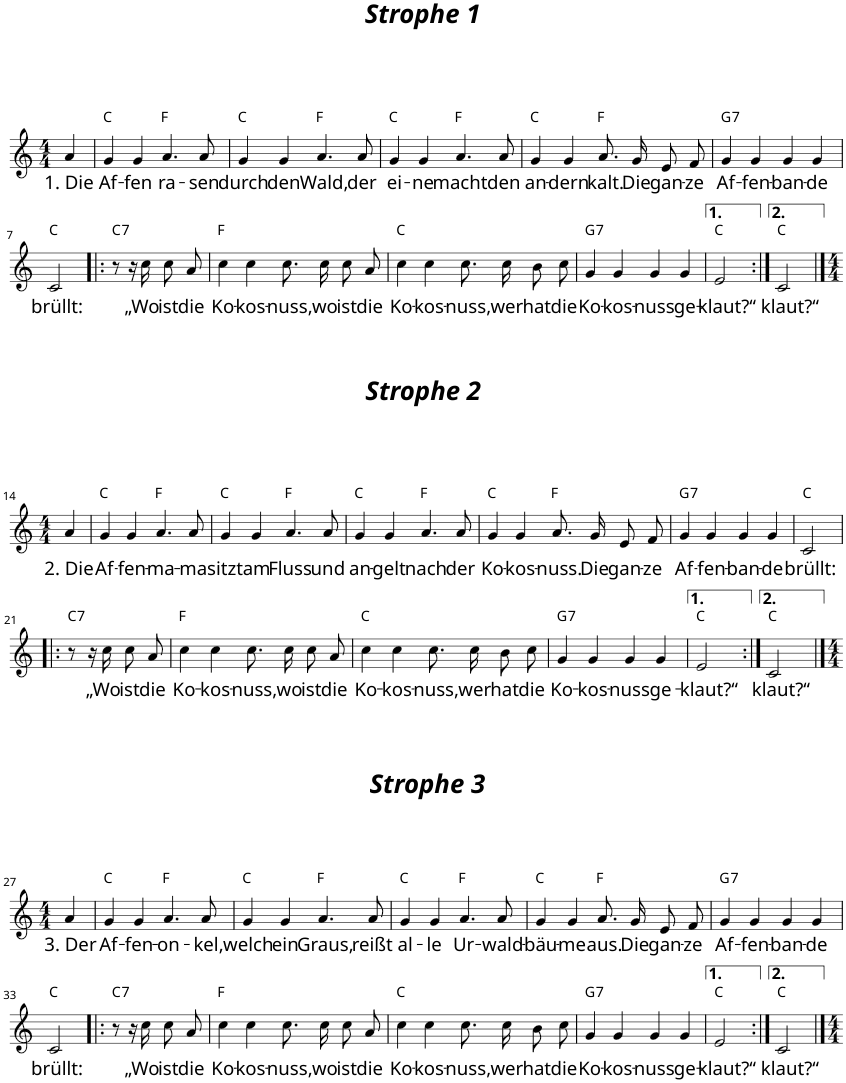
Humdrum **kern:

**kern	**text	**harte
*part1	*part1	*part1
*staff1	*staff1	*
*I"Soprano	*	*
*I'S.	*	*
*clefG2	*	*
*k[]	*	*
*M4/4	*	*
=1	=1	=1
!	!LO:LY:b	!
4a/	1. Die	.
=2	=2	=2
!	!LO:LY:b	!
4g/	Af-	C:maj
!	!LO:LY:b	!
4g/	-fen	.
!	!LO:LY:b	!
4.a/	ra-	F:maj
!	!LO:LY:b	!
8a/	-sen	.
=3	=3	=3
!	!LO:LY:b	!
4g/	durch	C:maj
!	!LO:LY:b	!
4g/	den	.
!	!LO:LY:b	!
4.a/	Wald,	F:maj
!	!LO:LY:b	!
8a/	der	.
=4	=4	=4
!	!LO:LY:b	!
4g/	ei-	C:maj
!	!LO:LY:b	!
4g/	-ne	.
!	!LO:LY:b	!
4.a/	macht	F:maj
!	!LO:LY:b	!
8a/	den	.
=5	=5	=5
!	!LO:LY:b	!
4g/	an-	C:maj
!	!LO:LY:b	!
4g/	-dern	.
!	!LO:LY:b	!
8.a/L	kalt.	F:maj
!	!LO:LY:b	!
16g/Jk	Die	.
!	!LO:LY:b	!
8e/L	gan-	.
!	!LO:LY:b	!
8f/J	-ze	.
=6	=6	=6
!	!LO:LY:b	!LO:H:kt=7
4g/	Af-	G:7
!	!LO:LY:b	!
4g/	-fen-	.
!	!LO:LY:b	!
4g/	-ban-	.
!	!LO:LY:b	!
4g/	-de	.
!!LO:LB:g=z
=7	=7	=7
!	!LO:LY:b	!
2c/	brüllt:	C:maj
=8!|:	=8!|:	=8!|:
!	!	!LO:H:kt=7
8r	.	C:7
16r	.	.
!	!LO:LY:b	!
16cc\	„Wo	.
!	!LO:LY:b	!
8cc\L	ist	.
!	!LO:LY:b	!
8a\J	die	.
=9	=9	=9
!	!LO:LY:b	!
4cc\	Ko-	F:maj
!	!LO:LY:b	!
4cc\	-kos-	.
!	!LO:LY:b	!
8.cc\L	-nuss,	.
!	!LO:LY:b	!
16cc\Jk	wo	.
!	!LO:LY:b	!
8cc\L	ist	.
!	!LO:LY:b	!
8a\J	die	.
=10	=10	=10
!	!LO:LY:b	!
4cc\	Ko-	C:maj
!	!LO:LY:b	!
4cc\	-kos-	.
!	!LO:LY:b	!
8.cc\L	-nuss,	.
!	!LO:LY:b	!
16cc\Jk	wer	.
!	!LO:LY:b	!
8b\L	hat	.
!	!LO:LY:b	!
8cc\J	die	.
=11	=11	=11
!	!LO:LY:b	!LO:H:kt=7
4g/	Ko-	G:7
!	!LO:LY:b	!
4g/	-kos-	.
!	!LO:LY:b	!
4g/	-nuss	.
!	!LO:LY:b	!
4g/	ge-	.
=12	=12	=12
!	!LO:LY:b	!
2e/	-klaut?“	C:maj
=13:|!	=13:|!	=13:|!
!	!LO:LY:b	!
2c/	klaut?“	C:maj
!!LO:LB:g=z
==14	==14	==14
*M4/4	*	*
!	!LO:LY:b	!
4a/	2. Die	.
=15	=15	=15
!	!LO:LY:b	!
4g/	Af-	C:maj
!	!LO:LY:b	!
4g/	-fen-	.
!	!LO:LY:b	!
4.a/	-ma-	F:maj
!	!LO:LY:b	!
8a/	-ma	.
=16	=16	=16
!	!LO:LY:b	!
4g/	sitzt	C:maj
!	!LO:LY:b	!
4g/	am	.
!	!LO:LY:b	!
4.a/	Fluss	F:maj
!	!LO:LY:b	!
8a/	und	.
=17	=17	=17
!	!LO:LY:b	!
4g/	an-	C:maj
!	!LO:LY:b	!
4g/	-gelt	.
!	!LO:LY:b	!
4.a/	nach	F:maj
!	!LO:LY:b	!
8a/	der	.
=18	=18	=18
!	!LO:LY:b	!
4g/	Ko-	C:maj
!	!LO:LY:b	!
4g/	-kos-	.
!	!LO:LY:b	!
8.a/L	-nuss.	F:maj
!	!LO:LY:b	!
16g/Jk	Die	.
!	!LO:LY:b	!
8e/L	gan-	.
!	!LO:LY:b	!
8f/J	-ze	.
=19	=19	=19
!	!LO:LY:b	!LO:H:kt=7
4g/	Af-	G:7
!	!LO:LY:b	!
4g/	-fen-	.
!	!LO:LY:b	!
4g/	-ban-	.
!	!LO:LY:b	!
4g/	-de	.
=20	=20	=20
!	!LO:LY:b	!
2c/	brüllt:	C:maj
!!LO:LB:g=z
=21!|:	=21!|:	=21!|:
!	!	!LO:H:kt=7
8r	.	C:7
16r	.	.
!	!LO:LY:b	!
16cc\	„Wo	.
!	!LO:LY:b	!
8cc\L	ist	.
!	!LO:LY:b	!
8a\J	die	.
=22	=22	=22
!	!LO:LY:b	!
4cc\	Ko-	F:maj
!	!LO:LY:b	!
4cc\	-kos-	.
!	!LO:LY:b	!
8.cc\L	-nuss,	.
!	!LO:LY:b	!
16cc\Jk	wo	.
!	!LO:LY:b	!
8cc\L	ist	.
!	!LO:LY:b	!
8a\J	die	.
=23	=23	=23
!	!LO:LY:b	!
4cc\	Ko-	C:maj
!	!LO:LY:b	!
4cc\	-kos-	.
!	!LO:LY:b	!
8.cc\L	-nuss,	.
!	!LO:LY:b	!
16cc\Jk	wer	.
!	!LO:LY:b	!
8b\L	hat	.
!	!LO:LY:b	!
8cc\J	die	.
=24	=24	=24
!	!LO:LY:b	!LO:H:kt=7
4g/	Ko-	G:7
!	!LO:LY:b	!
4g/	-kos-	.
!	!LO:LY:b	!
4g/	-nuss	.
!	!LO:LY:b	!
4g/	ge-	.
=25	=25	=25
!	!LO:LY:b	!
2e/	-klaut?“	C:maj
=26:|!	=26:|!	=26:|!
!	!LO:LY:b	!
2c/	klaut?“	C:maj
!!LO:LB:g=z
==27	==27	==27
*M4/4	*	*
!	!LO:LY:b	!
4a/	3. Der	.
=28	=28	=28
!	!LO:LY:b	!
4g/	Af-	C:maj
!	!LO:LY:b	!
4g/	-fen-	.
!	!LO:LY:b	!
4.a/	-on-	F:maj
!	!LO:LY:b	!
8a/	-kel,	.
=29	=29	=29
!	!LO:LY:b	!
4g/	welch	C:maj
!	!LO:LY:b	!
4g/	ein	.
!	!LO:LY:b	!
4.a/	Graus,	F:maj
!	!LO:LY:b	!
8a/	reißt	.
=30	=30	=30
!	!LO:LY:b	!
4g/	al-	C:maj
!	!LO:LY:b	!
4g/	-le	.
!	!LO:LY:b	!
4.a/	Ur-	F:maj
!	!LO:LY:b	!
8a/	-wald-	.
=31	=31	=31
!	!LO:LY:b	!
4g/	-bäu-	C:maj
!	!LO:LY:b	!
4g/	-me	.
!	!LO:LY:b	!
8.a/L	aus.	F:maj
!	!LO:LY:b	!
16g/Jk	Die	.
!	!LO:LY:b	!
8e/L	gan-	.
!	!LO:LY:b	!
8f/J	-ze	.
=32	=32	=32
!	!LO:LY:b	!LO:H:kt=7
4g/	Af-	G:7
!	!LO:LY:b	!
4g/	-fen-	.
!	!LO:LY:b	!
4g/	-ban-	.
!	!LO:LY:b	!
4g/	-de	.
!!LO:LB:g=z
=33	=33	=33
!	!LO:LY:b	!
2c/	brüllt:	C:maj
=34!|:	=34!|:	=34!|:
!	!	!LO:H:kt=7
8r	.	C:7
16r	.	.
!	!LO:LY:b	!
16cc\	„Wo	.
!	!LO:LY:b	!
8cc\L	ist	.
!	!LO:LY:b	!
8a\J	die	.
=35	=35	=35
!	!LO:LY:b	!
4cc\	Ko-	F:maj
!	!LO:LY:b	!
4cc\	-kos-	.
!	!LO:LY:b	!
8.cc\L	-nuss,	.
!	!LO:LY:b	!
16cc\Jk	wo	.
!	!LO:LY:b	!
8cc\L	ist	.
!	!LO:LY:b	!
8a\J	die	.
=36	=36	=36
!	!LO:LY:b	!
4cc\	Ko-	C:maj
!	!LO:LY:b	!
4cc\	-kos-	.
!	!LO:LY:b	!
8.cc\L	-nuss,	.
!	!LO:LY:b	!
16cc\Jk	wer	.
!	!LO:LY:b	!
8b\L	hat	.
!	!LO:LY:b	!
8cc\J	die	.
=37	=37	=37
!	!LO:LY:b	!LO:H:kt=7
4g/	Ko-	G:7
!	!LO:LY:b	!
4g/	-kos-	.
!	!LO:LY:b	!
4g/	-nuss	.
!	!LO:LY:b	!
4g/	ge-	.
=38	=38	=38
!	!LO:LY:b	!
2e/	-klaut?“	C:maj
=39:|!	=39:|!	=39:|!
!	!LO:LY:b	!
2c/	klaut?“	C:maj
==	==	==
*-	*-	*-
